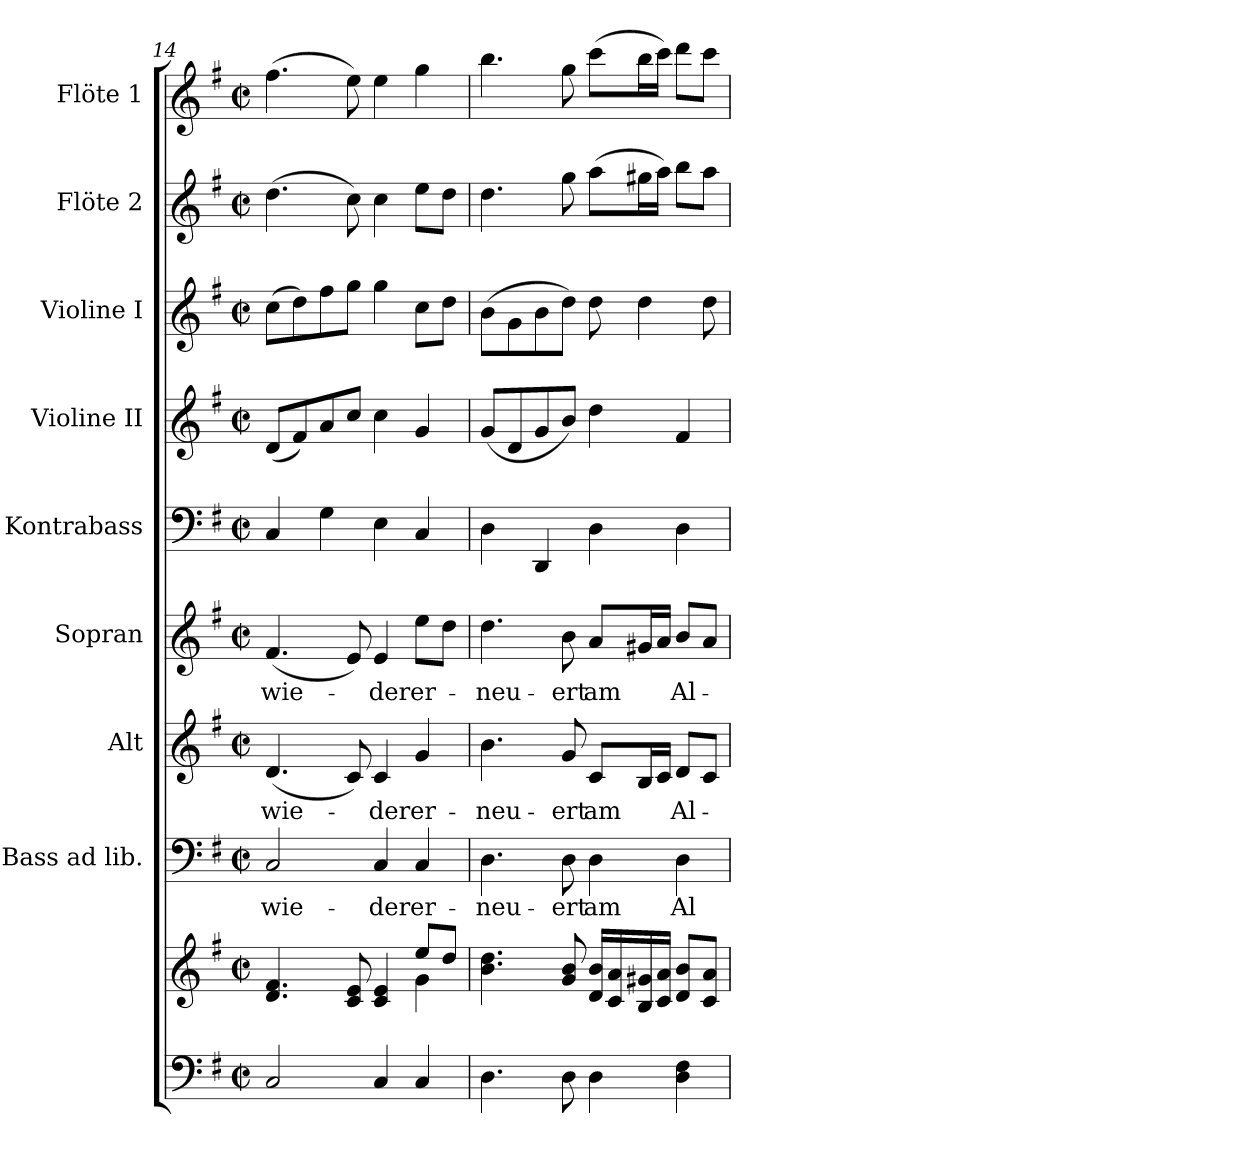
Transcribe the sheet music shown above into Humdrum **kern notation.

**kern	**kern	**kern	**text	**kern	**text	**kern	**text	**kern	**kern	**kern	**kern	**kern
*part9	*part9	*part8	*part8	*part7	*part7	*part6	*part6	*part5	*part4	*part3	*part2	*part1
*staff10	*staff9	*staff8	*staff8	*staff7	*staff7	*staff6	*staff6	*staff5	*staff4	*staff3	*staff2	*staff1
*	*	*I"Bass ad lib.	*	*I"Alt	*	*I"Sopran	*	*I"Kontrabass	*I"Violine II	*I"Violine I	*I"Flöte 2	*I"Flöte 1
*	*	*I'B.	*	*I'A.	*	*I'S.	*	*I'Kb.	*I'Vl. II	*I'Vl. I	*I'Fl. 2	*I'Fl. 1
*clefF4	*clefG2	*clefF4	*	*clefG2	*	*clefG2	*	*clefF4	*clefG2	*clefG2	*clefG2	*clefG2
*	*	*	*	*	*	*	*	*ITrd7c12	*	*	*	*
*k[f#]	*k[f#]	*k[f#]	*	*k[f#]	*	*k[f#]	*	*k[f#]	*k[f#]	*k[f#]	*k[f#]	*k[f#]
*G:	*G:	*G:	*	*G:	*	*G:	*	*G:	*G:	*G:	*G:	*G:
*M2/2	*M2/2	*M2/2	*	*M2/2	*	*M2/2	*	*M2/2	*M2/2	*M2/2	*M2/2	*M2/2
*met(c|)	*met(c|)	*met(c|)	*	*met(c|)	*	*met(c|)	*	*met(c|)	*met(c|)	*met(c|)	*met(c|)	*met(c|)
=14	=14	=14	=14	=14	=14	=14	=14	=14	=14	=14	=14	=14
*	*^	*	*	*	*	*	*	*	*	*	*	*
!	!	!	!	!LO:LY:b	!	!LO:LY:b	!	!LO:LY:b	!	!	!	!	!
2C/	4.d/ 4.f#/	2.ryy	2C/	wie-	(<4.d/	wie-	(<4.f#/	wie-	4CC/	(<8d/L	(>8cc\L	(>4.dd\	(>4.ff#\
.	.	.	.	.	.	.	.	.	.	8f#/)	8dd\)	.	.
.	.	.	.	.	.	.	.	.	4GG\	8a/	8ff#\	.	.
.	8c/ 8e/	.	.	.	8c/)	.	8e/)	.	.	8cc/J	8gg\J	8cc\)	8ee\)
!	!	!	!	!LO:LY:b	!	!LO:LY:b	!	!LO:LY:b	!	!	!	!	!
4C/	4c/ 4e/	.	4C/	-der	4c/	-der	4e/	-der	4EE\	4cc\	4gg\	4cc\	4ee\
!	!	!	!	!LO:LY:b	!	!LO:LY:b	!	!LO:LY:b	!	!	!	!	!
4C/	8ee/L	4g\	4C/	er-	4g/	er-	8ee\L	er-	4CC/	4g/	8cc\L	8ee\L	4gg\
.	8dd/J	.	.	.	.	.	8dd\J	.	.	.	8dd\J	8dd\J	.
*	*v	*v	*	*	*	*	*	*	*	*	*	*	*
=15	=15	=15	=15	=15	=15	=15	=15	=15	=15	=15	=15	=15
!	!	!	!LO:LY:b	!	!LO:LY:b	!	!LO:LY:b	!	!	!	!	!
4.D\	4.b\ 4.dd\	4.D\	-neu-	4.b\	-neu-	4.dd\	-neu-	4DD\	(<8g/L	(>8b\L	4.dd\	4.bb\
.	.	.	.	.	.	.	.	.	8d/	8g\	.	.
.	.	.	.	.	.	.	.	4DDD/	8g/	8b\	.	.
!	!	!	!LO:LY:b	!	!LO:LY:b	!	!LO:LY:b	!	!	!	!	!
8D\	8g/ 8b/	8D\	-ert	8g/	-ert	8b\	-ert	.	8b/J)	8dd\J)	8gg\	8gg\
!	!	!	!LO:LY:b	!	!LO:LY:b	!	!LO:LY:b	!	!	!	!	!
4D\	16d/ 16b/LL	4D\	am	8c/L	am	8a/L	am	4DD\	4dd\	8dd\	(>8aa\L	(>8ccc\L
.	16c/ 16a/	.	.	.	.	.	.	.	.	.	.	.
.	16B/ 16g#X/	.	.	16B/L	.	16g#X/L	.	.	.	4dd\	16gg#X\L	16bb\L
.	16c/ 16a/JJ	.	.	16c/JJ	.	16a/JJ	.	.	.	.	16aa\JJ)	16ccc\JJ)
!	!	!	!LO:LY:b	!	!LO:LY:b	!	!LO:LY:b	!	!	!	!	!
4D\ 4F#\	8d/ 8b/L	4D\	Al-	8d/L	Al-	8b/L	Al-	4DD\	4f#/	.	8bb\L	8ddd\L
.	8c/ 8a/J	.	.	8c/J	.	8a/J	.	.	.	8dd\	8aa\J	8ccc\J
=	=	=	=	=	=	=	=	=	=	=	=	=
*-	*-	*-	*-	*-	*-	*-	*-	*-	*-	*-	*-	*-
